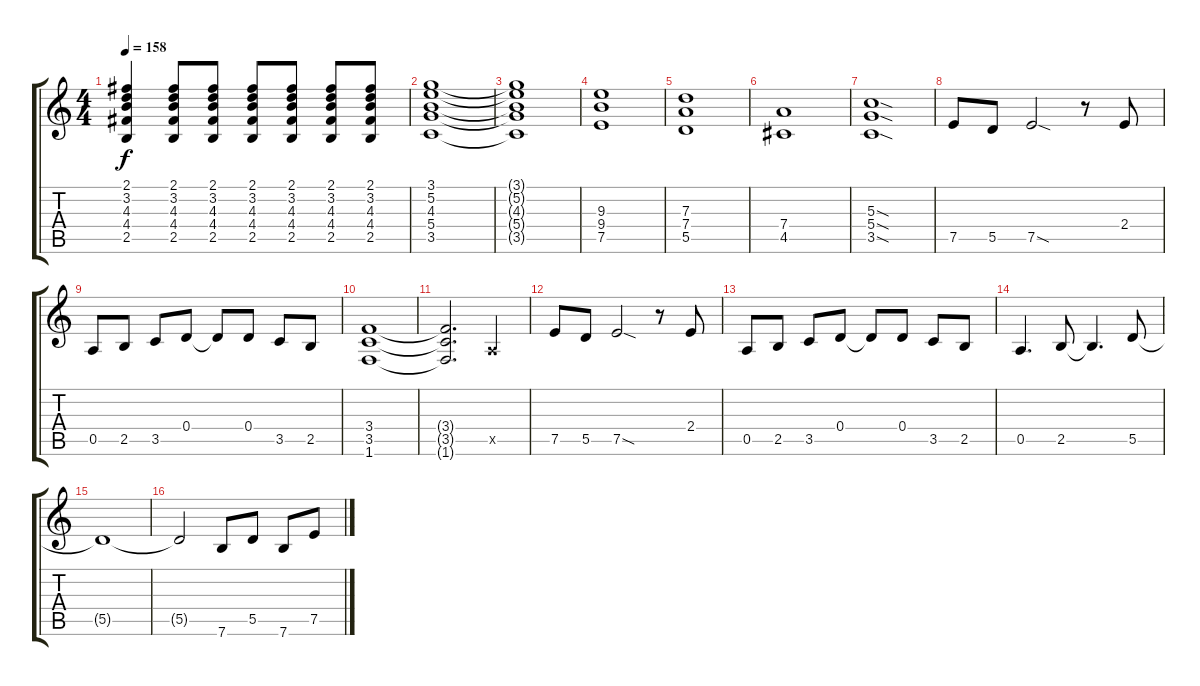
\track "" {instrument overdrivenguitar}
\staff {score tabs}
\tuning (E4 B3 G3 D3 A2 E2) {hide}
\ts (4 4)
\tempo 158
\clef g2
\ks c
(2.1 3.2 4.3 4.4 2.5).4{dy f} (2.1 3.2 4.3 4.4 2.5).8 (2.1 3.2 4.3 4.4 2.5).8 (2.1 3.2 4.3 4.4 2.5).8 (2.1 3.2 4.3 4.4 2.5).8 (2.1 3.2 4.3 4.4 2.5).8 (2.1 3.2 4.3 4.4 2.5).8 |
(3.1 5.2 4.3 5.4 3.5).1 |
(3.1{t} 5.2{t} 4.3{t} 5.4{t} 3.5{t}).1 |
(9.3 9.4 7.5).1 |
(7.3 7.4 5.5).1 |
(7.4 4.5).1 |
(5.3{sod} 5.4{sod} 3.5{sod}).1 |
7.5.8 5.5.8 7.5{sod}.2 r.8 2.4.8 |
0.5.8 2.5.8 3.5.8 0.4.8 0.4{t}.8 0.4.8 3.5.8 2.5.8 |
(3.4 3.5 1.6).1 |
(3.4{t} 3.5{t} 1.6{t}).2{d} 0.5{x}.4 |
7.5.8 5.5.8 7.5{sod}.2 r.8 2.4.8 |
0.5.8 2.5.8 3.5.8 0.4.8 0.4{t}.8 0.4.8 3.5.8 2.5.8 |
0.5.4{d} 2.5.8 2.5{t}.4{d} 5.5.8 |
5.5{t}.1 |
5.5{t}.2 7.6.8 5.5.8 7.6.8 7.5.8
